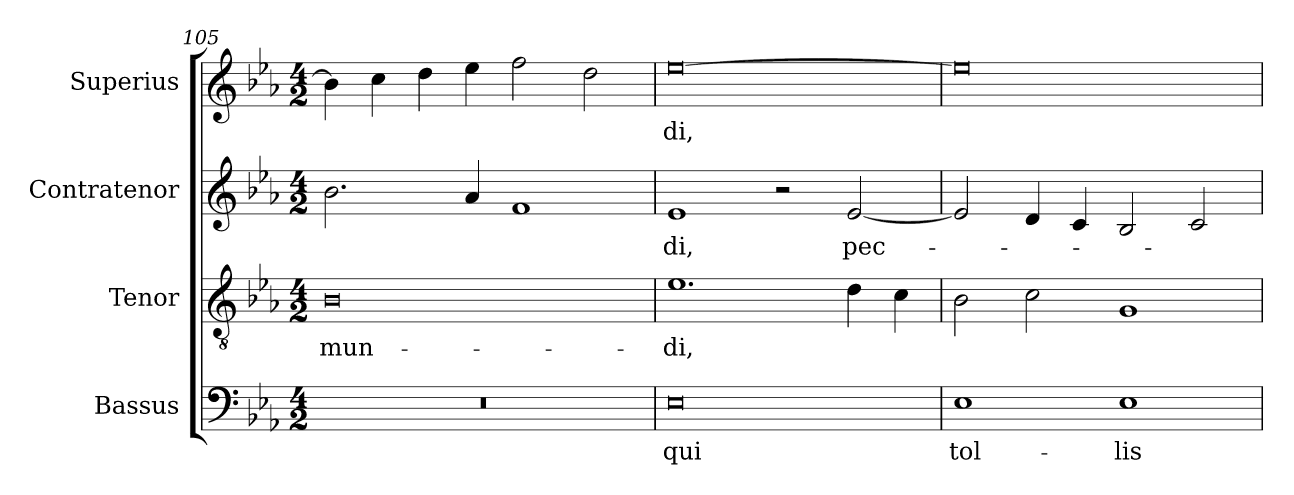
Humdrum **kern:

**kern	**text	**kern	**text	**kern	**text	**kern	**text
*part4	*part4	*part3	*part3	*part2	*part2	*part1	*part1
*staff4	*staff4	*staff3	*staff3	*staff2	*staff2	*staff1	*staff1
*I"Bassus	*	*I"Tenor	*	*I"Contratenor	*	*I"Superius	*
*I'B.	*	*I'T.	*	*	*	*	*
*clefF4	*	*clefGv2	*	*clefG2	*	*clefG2	*
*	*	*ITrd7c12	*	*ITrd7c12	*	*	*
*k[b-e-a-]	*	*k[b-e-a-]	*	*k[b-e-a-]	*	*k[b-e-a-]	*
*E-:	*	*E-:	*	*E-:	*	*E-:	*
*M4/2	*	*M4/2	*	*M4/2	*	*M4/2	*
=105	=105	=105	=105	=105	=105	=105	=105
!LO:N:vis=1	!	!	!	!	!	!	!
!	!	!	!LO:LY:b:color=#000000	!	!	!	!
0r	.	0BB-i	mun-	2.B-i\	.	4b-i\]	.
.	.	.	.	.	.	4cci\	.
.	.	.	.	.	.	4ddi\	.
.	.	.	.	4A-i/	.	4ee-i\	.
.	.	.	.	1Fi	.	2ffi\	.
.	.	.	.	.	.	2ddi\	.
!!LO:LB:g=z
=106	=106	=106	=106	=106	=106	=106	=106
!	!LO:LY:b:color=#000000	!	!	!	!	!	!
!	!	!	!LO:LY:b:color=#000000	!	!	!	!
!	!	!	!	!	!LO:LY:b:color=#000000	!	!
!	!	!	!	!	!	!	!LO:LY:b:color=#000000
0E-i	qui	1.E-i	-di,	1E-i	-di,	[>0ee-i	-di,
.	.	.	.	2r	.	.	.
!	!	!	!	!	!LO:LY:b:color=#000000	!	!
.	.	4Di\	.	[<2E-i/	pec-	.	.
.	.	4Ci\	.	.	.	.	.
=107	=107	=107	=107	=107	=107	=107	=107
!	!LO:LY:b:color=#000000	!	!	!	!	!	!
1E-i	tol-	2BB-i\	.	2E-i/]	.	0ee-i]	.
.	.	2Ci\	.	4Di/	.	.	.
.	.	.	.	4Ci/	.	.	.
!	!LO:LY:b:color=#000000	!	!	!	!	!	!
1E-i	-lis	1GGi	.	2BB-i/	.	.	.
.	.	.	.	2Ci/	.	.	.
=	=	=	=	=	=	=	=
*-	*-	*-	*-	*-	*-	*-	*-
